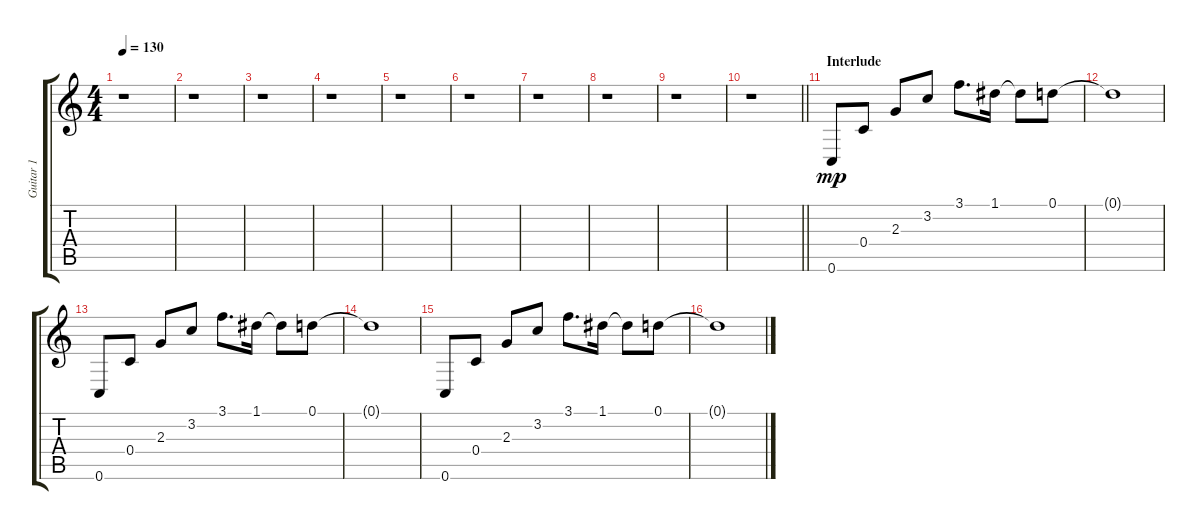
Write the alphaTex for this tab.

\track ("Guitar 1" "Guitar 1") {instrument electricguitarclean}
\staff {score tabs}
\tuning (D4 A3 F3 C3 G2 C2) {hide}
\ts (4 4)
\tempo 130
\clef g2
\ks c
r.1{dy mf} |
r.1 |
r.1 |
r.1 |
r.1 |
r.1 |
r.1 |
r.1 |
r.1 |
\barLineRight lightlight
r.1 |
\section ("" "Interlude")
0.6.8{dy mp} 0.4.8 2.3.8 3.2.8 3.1.8{d} 1.1.16 1.1{t}.8 0.1.8 |
0.1{t}.1 |
0.6.8 0.4.8 2.3.8 3.2.8 3.1.8{d} 1.1.16 1.1{t}.8 0.1.8 |
0.1{t}.1 |
0.6.8 0.4.8 2.3.8 3.2.8 3.1.8{d} 1.1.16 1.1{t}.8 0.1.8 |
0.1{t}.1
